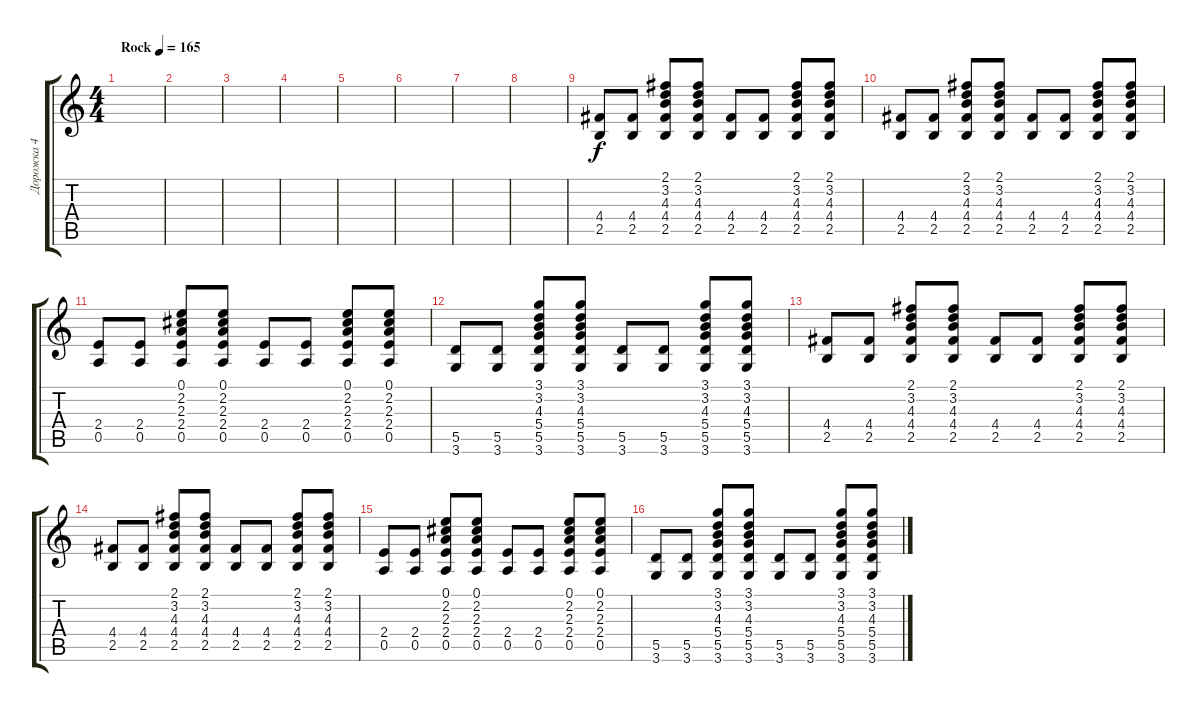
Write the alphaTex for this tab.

\track ("Дорожка 4" "Дорожка 4") {instrument acousticguitarsteel}
\staff {score tabs}
\tuning (E4 B3 G3 D3 A2 E2) {hide}
\ts (4 4)
\tempo (165 "Rock")
\clef g2
\ks c
|
|
|
|
|
|
|
|
(4.4 2.5).8 (4.4 2.5).8 (2.1 3.2 4.3 4.4 2.5).8 (2.1 3.2 4.3 4.4 2.5).8 (4.4 2.5).8 (4.4 2.5).8 (2.1 3.2 4.3 4.4 2.5).8 (2.1 3.2 4.3 4.4 2.5).8 |
(4.4 2.5).8 (4.4 2.5).8 (2.1 3.2 4.3 4.4 2.5).8 (2.1 3.2 4.3 4.4 2.5).8 (4.4 2.5).8 (4.4 2.5).8 (2.1 3.2 4.3 4.4 2.5).8 (2.1 3.2 4.3 4.4 2.5).8 |
(2.4 0.5).8 (2.4 0.5).8 (0.1 2.2 2.3 2.4 0.5).8 (0.1 2.2 2.3 2.4 0.5).8 (2.4 0.5).8 (2.4 0.5).8 (0.1 2.2 2.3 2.4 0.5).8 (0.1 2.2 2.3 2.4 0.5).8 |
(5.5 3.6).8 (5.5 3.6).8 (3.1 3.2 4.3 5.4 5.5 3.6).8 (3.1 3.2 4.3 5.4 5.5 3.6).8 (5.5 3.6).8 (5.5 3.6).8 (3.1 3.2 4.3 5.4 5.5 3.6).8 (3.1 3.2 4.3 5.4 5.5 3.6).8 |
(4.4 2.5).8 (4.4 2.5).8 (2.1 3.2 4.3 4.4 2.5).8 (2.1 3.2 4.3 4.4 2.5).8 (4.4 2.5).8 (4.4 2.5).8 (2.1 3.2 4.3 4.4 2.5).8 (2.1 3.2 4.3 4.4 2.5).8 |
(4.4 2.5).8 (4.4 2.5).8 (2.1 3.2 4.3 4.4 2.5).8 (2.1 3.2 4.3 4.4 2.5).8 (4.4 2.5).8 (4.4 2.5).8 (2.1 3.2 4.3 4.4 2.5).8 (2.1 3.2 4.3 4.4 2.5).8 |
(2.4 0.5).8 (2.4 0.5).8 (0.1 2.2 2.3 2.4 0.5).8 (0.1 2.2 2.3 2.4 0.5).8 (2.4 0.5).8 (2.4 0.5).8 (0.1 2.2 2.3 2.4 0.5).8 (0.1 2.2 2.3 2.4 0.5).8 |
(5.5 3.6).8 (5.5 3.6).8 (3.1 3.2 4.3 5.4 5.5 3.6).8 (3.1 3.2 4.3 5.4 5.5 3.6).8 (5.5 3.6).8 (5.5 3.6).8 (3.1 3.2 4.3 5.4 5.5 3.6).8 (3.1 3.2 4.3 5.4 5.5 3.6).8
